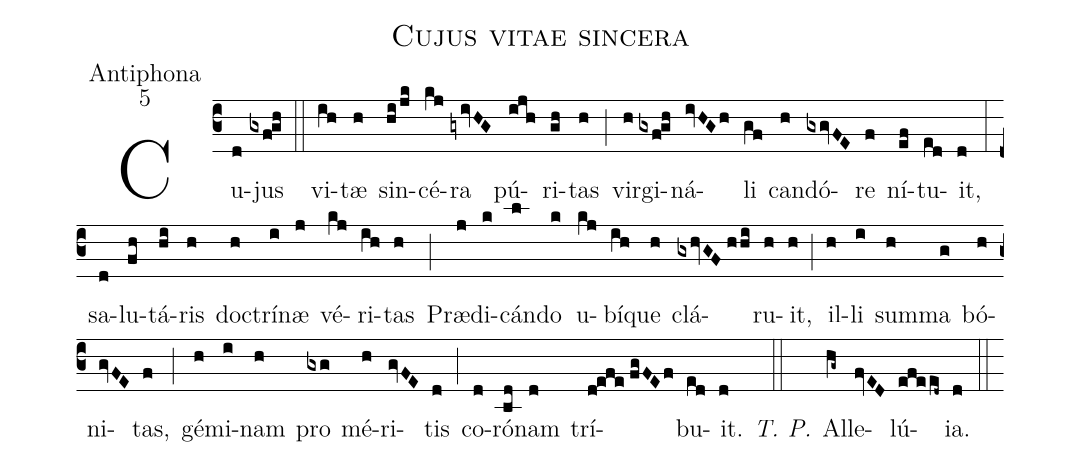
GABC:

name:Cujus vitae sincera;
office-part:Antiphona;
mode:5;
%%
(c3) Cu(d)jus(gxf!gh) (::)
vi(ih)tæ(h) sin(hi/jk)cé(kj)ra(gyivHG) pú(ijh)ri(gh)tas(h) (;) vir(h)gi(gxf!gh)ná(ivHGh)li(gf) can(h)dó(gxgvFE)re(f) ní(ef)tu(ed)it,(d) (:)
sa(d)lu(fh)tá(hi)ris(h) do(h)ctrí(i)næ(j) vé(kj)ri(ih)tas(h) (;) Præ(j)di(k)cán(l)do(k) u(kj)bí(ih)que(h) clá(gxhvGF//hhi)ru(h)it,(h) (;) il(h)li(i) sum(h)ma(g) bó(h)ni(gvFE)tas,(f) (;) gé(h)mi(i)nam(h) pro(gxg) mé(h)ri(gvFE)tis(d) (;) co(d)ró(bd)nam(d) trí(d!efe//fgFEf)bu(ed)it.(d) <i>T. P.</i>(::) Al(hg~)le(fvED)lú(efeed~)ia.(d) (::)
